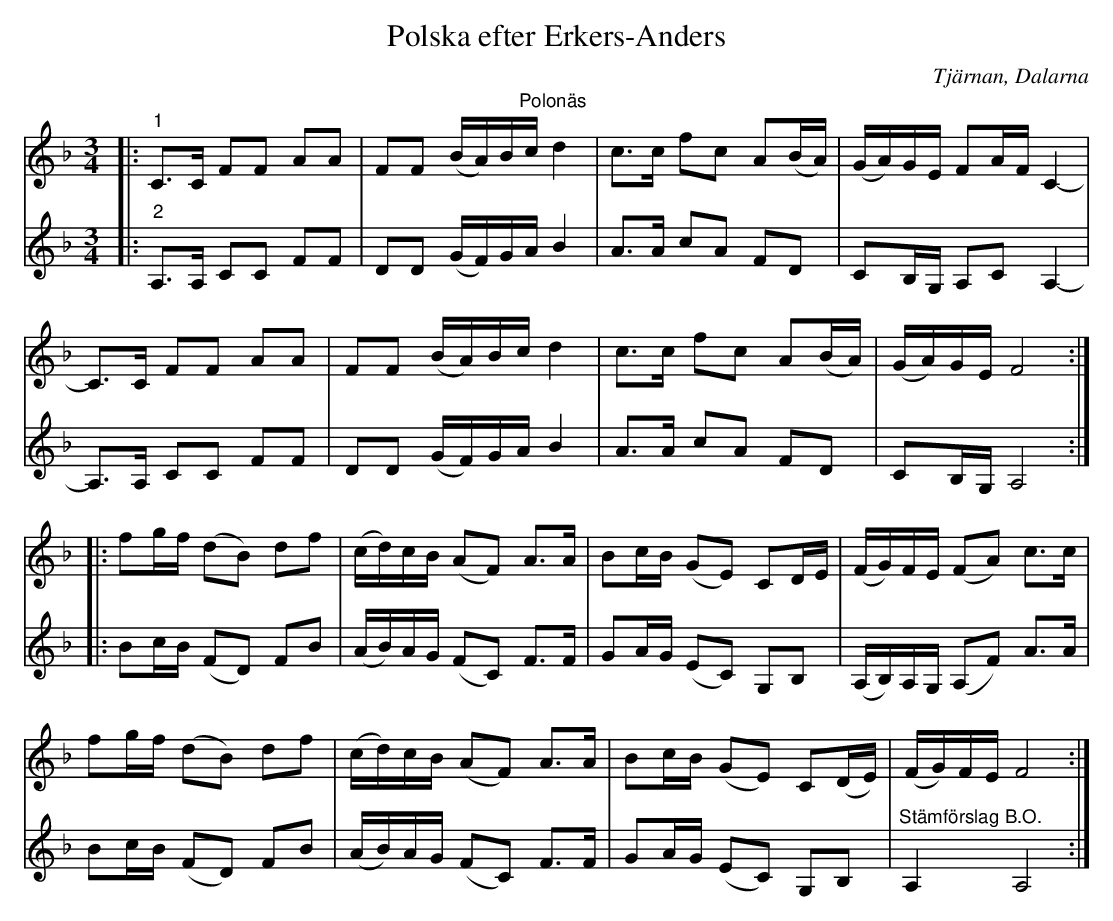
X:1
T:Polska efter Erkers-Anders
O:Tjärnan, Dalarna
L:1/8
M:3/4
K:F
V:1
|:"^1" C>C FF AA | FF (B/A/)B/"^Polonäs"c/ d2 | c>c fc A(B/A/) | (G/A/)G/E/ FA/F/ C2- |
C>C FF AA | FF (B/A/)B/c/ d2 | c>c fc A(B/A/) | (G/A/)G/E/ F4 ::
fg/f/ (dB) df | (c/d/)c/B/ (AF) A>A | Bc/B/ (GE) CD/E/ | (F/G/)F/E/ (FA) c>c |
fg/f/ (dB) df | (c/d/)c/B/ (AF) A>A | Bc/B/ (GE) C(D/E/) | (F/G/)F/E/ F4 :|
V:2
|:"^2" A,>A, CC FF | DD (G/F/)G/A/ B2 | A>A cA FD | CB,/G,/ A,C A,2- |
A,>A, CC FF | DD (G/F/)G/A/ B2 | A>A cA FD | CB,/G,/ A,4 ::
Bc/B/ (FD) FB | (A/B/)A/G/ (FC) F>F | GA/G/ (EC) G,B, | (A,/B,/)A,/G,/ (A,F) A>A |
 Bc/B/ (FD) FB | (A/B/)A/G/ (FC) F>F | GA/G/ (EC) G,B, |"^Stämförslag B.O." A,2 A,4 :|
